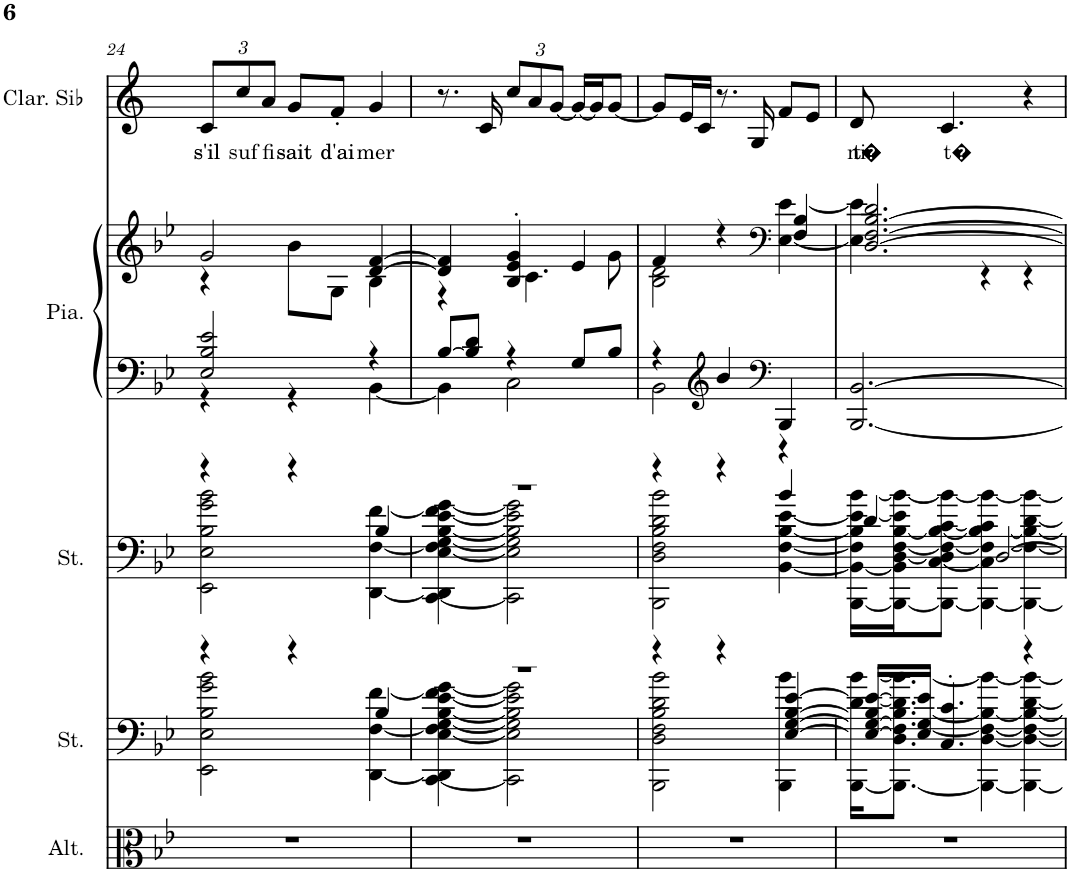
**kern	**kern	**kern	**kern	**kern	**kern	**text
*part5	*part4	*part3	*part2	*part2	*part1	*part1
*staff6	*staff5	*staff4	*staff3	*staff2	*staff1	*staff1
*I"Altos	*I"Cordes	*I"Cordes	*I"Piano	*	*I"Clarinette en Sib	*
*I'Alt.	*	*	*I'Pia.	*	*I'Clar. Sib	*
!!LO:PB:g=z
*clefC3	*clefF4	*clefF4	*clefG2	*clefG2	*clefG2	*
*	*	*	*	*	*Trd1c2	*
*k[b-e-]	*k[b-e-]	*k[b-e-]	*k[b-e-]	*k[b-e-]	*k[]	*
*M3/4	*M3/4	*M3/4	*M3/4	*M3/4	*M3/4	*
=24	=24	=24	=24	=24	=24	=24
*	*^	*^	*^	*^	*	*
*	*	*	*	*	*	*	*	*	*Xbrackettup	*
!	!	!	!	!	!	!	!	!	!	!LO:LY:b
2.r	4r	2EE-\ 2E-\ 2B-\ 2g\ 2b-\	4r	2EE-\ 2E-\ 2B-\ 2g\ 2b-\	2E-/ 2B-/ 2e-/	4r	2g/	4r	12c/L	s'il
!	!	!	!	!	!	!	!	!	!	!LO:LY:b
.	.	.	.	.	.	.	.	.	12cc/	suf
!	!	!	!	!	!	!	!	!	!	!LO:LY:b
.	.	.	.	.	.	.	.	.	12a/J	fi
!	!	!	!	!	!	!	!	!	!	!LO:LY:b
.	4r	.	4r	.	.	4r	.	8b-\L	8g/L	sait
!	!	!	!	!	!	!	!	!	!	!LO:LY:b
.	.	.	.	.	.	.	.	8G\J	8f'/J	d'ai
!	!	!	!	!	!	!	!	!	!	!LO:LY:b
.	4B-/	[4DD\ [4F\ [4f\	4B-/	[4DD\ [4F\ [4f\	4r	[4BB-\	[4d/ [4f/	4B-\	4g/	mer
=25	=25	=25	=25	=25	=25	=25	=25	=25	=25	=25
2.r	2.r	[4CC\ 4DD\] [4E-\ 4F\] [4G\ [4B-\ [4e-\ 4f\] [4g\	2.r	[4CC\ 4DD\] [4E-\ 4F\] [4G\ [4B-\ [4e-\ 4f\] [4g\	[8B-/L	4BB-\]	4d/] 4f/]	4r	8.r	.
.	.	.	.	.	8B-/] 8d/J	.	.	.	.	.
.	.	.	.	.	.	.	.	.	16c/	.
.	.	2CC\] 2E-\] 2G\] 2B-\] 2e-\] 2g\]	.	2CC\] 2E-\] 2G\] 2B-\] 2e-\] 2g\]	4r	2C\	4B-/' 4e-/' 4g/'	4.c\	12cc/L	.
.	.	.	.	.	.	.	.	.	12a/	.
.	.	.	.	.	.	.	.	.	[12g/J	.
.	.	.	.	.	8G/L	.	4e-/	.	16g/LL_	.
.	.	.	.	.	.	.	.	.	16g/J]	.
.	.	.	.	.	8B-/J	.	.	8g\	[8g/J	.
=26	=26	=26	=26	=26	=26	=26	=26	=26	=26	=26
2.r	4r	2BBB-\ 2D\ 2F\ 2B-\ 2d\ 2b-\	4r	2BBB-\ 2D\ 2F\ 2B-\ 2d\ 2b-\	4r	2BB-\	4f/	2B-\ 2d\	8g/L]	.
.	.	.	.	.	.	.	.	.	16e/L	.
.	.	.	.	.	.	.	.	.	16c/JJ	.
*	*	*	*	*	*clefG2	*	*	*	*	*
.	4r	.	4r	.	4b-/	.	4r	.	8.r	.
.	.	.	.	.	.	.	.	.	16G/	.
*	*	*	*	*	*clefF4	*	*clefF4	*	*	*
.	[4E-/ [4G/ [4B-/ [4e-/	4BBB-\ 4b-\	4b-/	[4BB-\ [4F\ [4B-\ [4e-\	4BBB-/	4r	4F/ 4B-/	[4E-\ [4e-\	8f/L	.
.	.	.	.	.	.	.	.	.	8e/J	.
*	*	*	*	*	*v	*v	*	*	*	*
=27	=27	=27	=27	=27	=27	=27	=27	=27	=27
!	!	!	!	!	!	!	!	!	!LO:LY:b
2.r	16E-/_ 16G/_ 16B-/] 16e-/_LL	[16BBB-\ [16d\ [16b-\KL	4d/	[16BBB-\ 16BB-\_ 16F\] 16B-\] 16e-\_ [16b-\LL	[2.BBB-/ [2.BB-/	[2.D/ [2.F/ [2.B-/ 2.d/	4E-\] 4e-\]	8d/	t�
.	16E-/] 16G/] 16e-/]JJ	8.BBB-\_ 8.D\ [8.F\ [8.B-\ 8.d\] 8.b-\_J	.	16BBB-\_ 16BB-\] [16D\ [16F\ [16B-\ 16e-\] 16b-\_J	.	.	.	.	.
!	!	!	!	!	!	!	!	!	!LO:LY:b
.	4.C/' 4.c/'	.	.	8BBB-\_ [8C\ 8D\] 8F\_ 8B-\_ [8c\ 8b-\_J	.	.	.	4.c/	t�
.	.	4BBB-\_ [4D\ 4F\_ 4B-\_ 4b-\_	[2D/	4BBB-\_ 4C\] 4F\_ 4B-\_ 4c\] 4b-\_	.	.	4r	.	.
.	4r	4BBB-\_ 4D\_ 4F\_ 4B-\_ [4d\ 4b-\_	.	4BBB-\_ 4F\_ 4B-\_ [4d\ 4b-\_	.	.	4r	4r	.
*	*v	*v	*	*	*	*v	*v	*	*
*	*	*v	*v	*	*	*	*
=	=	=	=	=	=	=
*-	*-	*-	*-	*-	*-	*-
